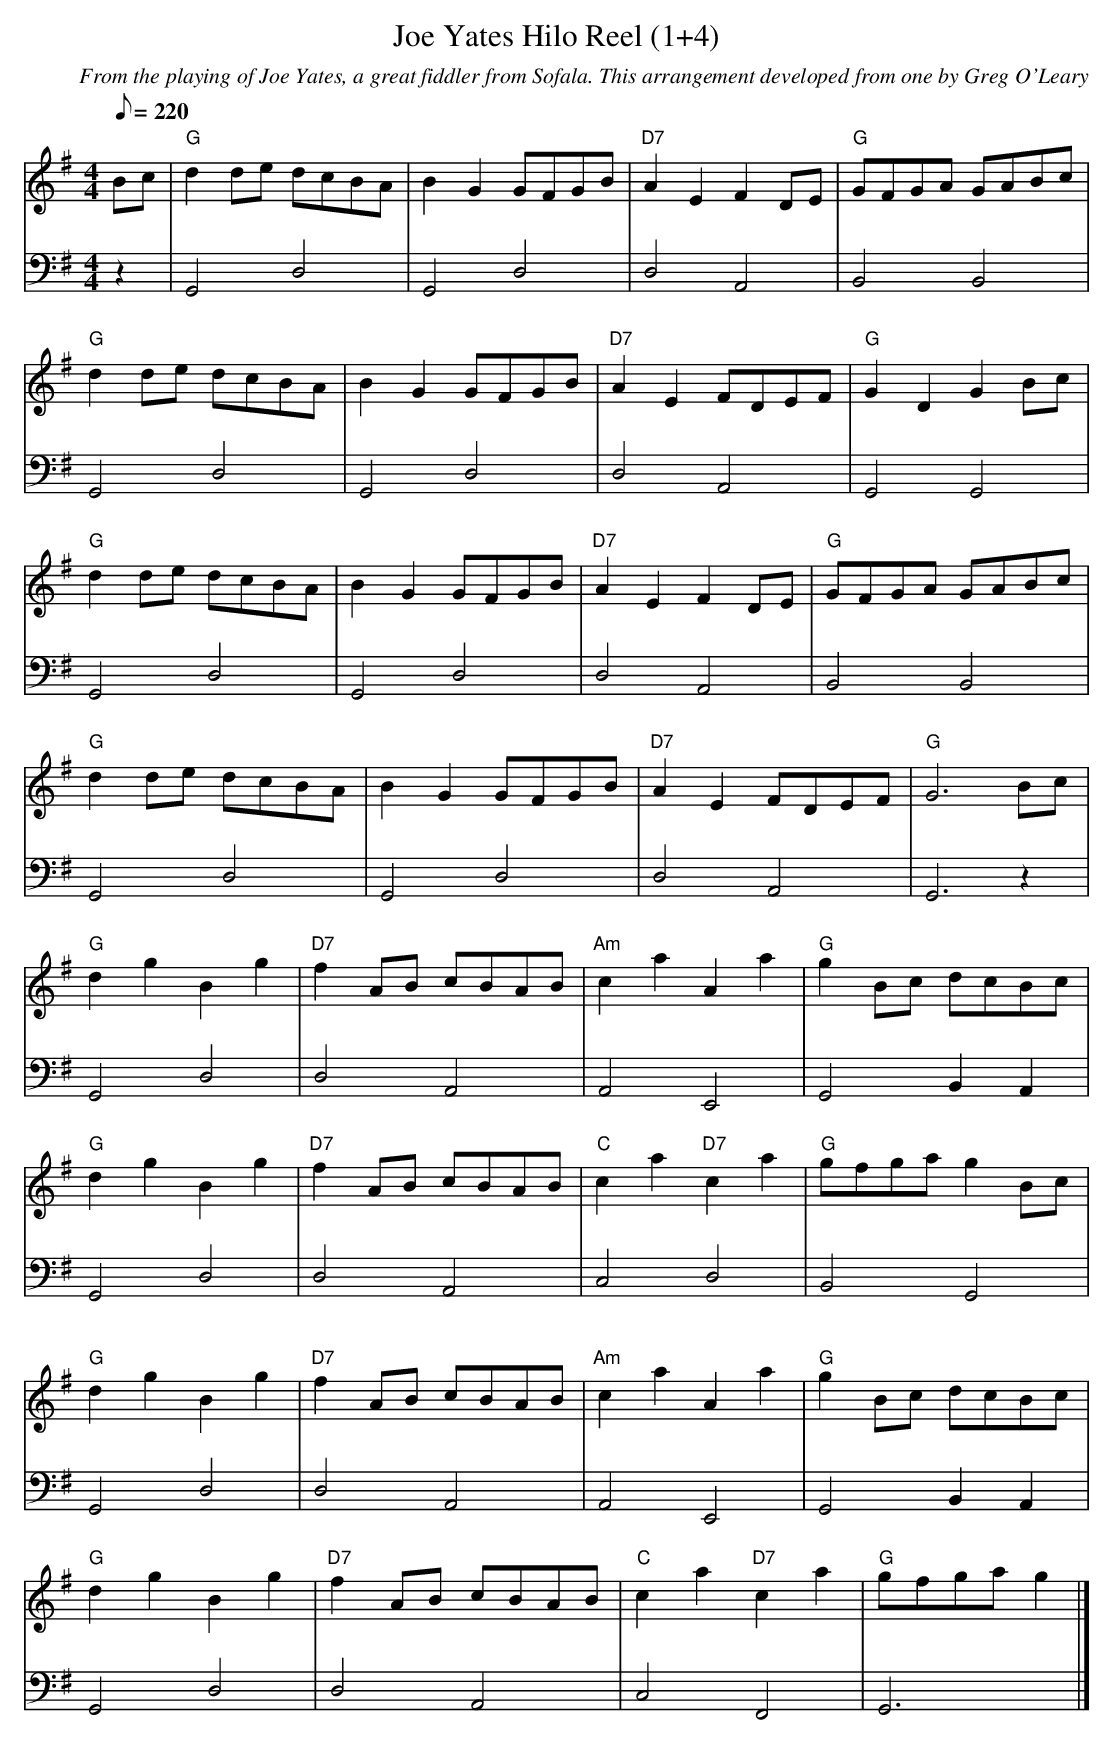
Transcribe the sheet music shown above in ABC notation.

X:1
T:Joe Yates Hilo Reel (1+4)
M:4/4
L:1/8
Q:220
C:From the playing of Joe Yates, a great fiddler from Sofala. This arrangement developed from one by Greg O'Leary
K:G
V:1
Bc|"G"d2de dcBA|B2G2GFGB|"D7"A2E2F2DE|"G"GFGA GABc|
"G"d2de dcBA|B2G2GFGB|"D7"A2E2 FDEF|"G"G2D2G2 Bc|
"G"d2de dcBA|B2G2GFGB|"D7"A2E2F2DE|"G"GFGA GABc|
"G"d2de dcBA|B2G2GFGB|"D7"A2E2 FDEF|"G"G6Bc|
"G"d2g2B2g2|"D7"f2AB cBAB|"Am"c2a2A2a2|"G"g2Bc dcBc|
"G"d2g2B2g2|"D7"f2AB cBAB|"C"c2a2"D7"c2a2|"G"gfgag2Bc|
"G"d2g2B2g2|"D7"f2AB cBAB|"Am"c2a2A2a2|"G"g2Bc dcBc|
"G"d2g2B2g2|"D7"f2AB cBAB|"C"c2a2"D7"c2a2|"G"gfgag2|]
V:4 clef=bass
z2|G,,4D,4|G,,4D,4|D,4A,,4|B,,4B,,4|
G,,4D,4|G,,4D,4|D,4A,,4|G,,4G,,4|
G,,4D,4|G,,4D,4|D,4A,,4|B,,4B,,4|
G,,4D,4|G,,4D,4|D,4A,,4|G,,6z2|
G,,4D,4|D,4A,,4|A,,4E,,4|G,,4B,,2A,,2|
G,,4D,4|D,4A,,4|C,4D,4|B,,4G,,4|
G,,4D,4|D,4A,,4|A,,4E,,4|G,,4B,,2A,,2|
G,,4D,4|D,4A,,4|C,4F,,4|G,,6|]
